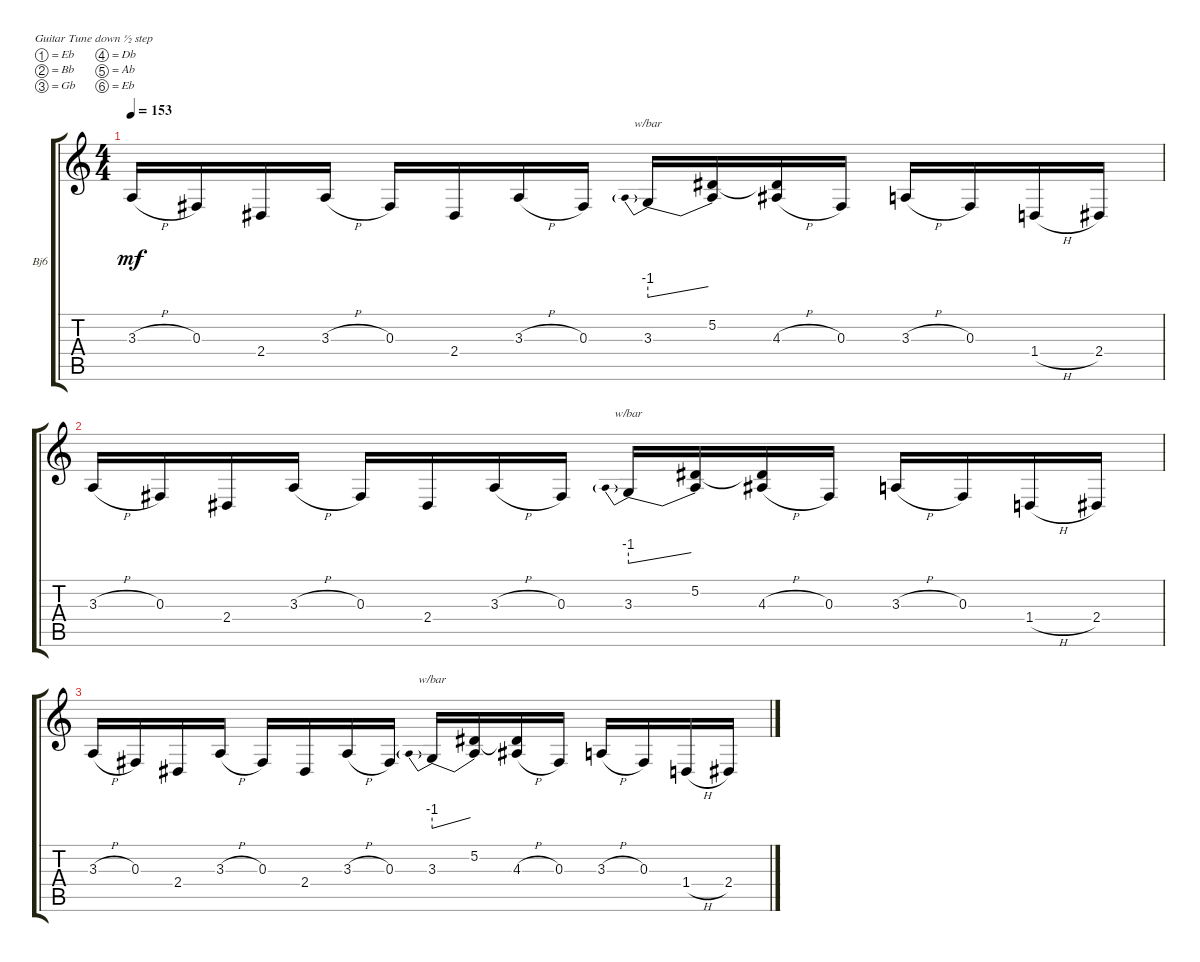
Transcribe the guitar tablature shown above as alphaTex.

\bracketExtendMode groupsimilarinstruments
\firstSystemTrackNameOrientation horizontal
\otherSystemsTrackNameOrientation horizontal
\track ("Soul-Crushing Banjo" "Bj6") {instrument banjo}
\staff {score tabs}
\tuning (Eb4 Bb3 Gb3 Db3 Ab2 Eb2)
\ts (4 4)
\tempo 153
\clef g2
\ks c
3.3{h}.16{dy mf} 0.3.16 2.4.16 3.3{h}.16 0.3.16 2.4.16 3.3{h}.16 0.3.16 3.3.16{tbe (predivedive default 0 -4 30 0)} (5.2 3.3{t}).16 (4.3{h} 5.2{t}).16 0.3.16 3.3{h}.16 0.3.16 1.4{h}.16 2.4.16 |
3.3{h}.16 0.3.16 2.4.16 3.3{h}.16 0.3.16 2.4.16 3.3{h}.16 0.3.16 3.3.16{tbe (predivedive default 0 -4 30 0)} (5.2 3.3{t}).16 (4.3{h} 5.2{t}).16 0.3.16 3.3{h}.16 0.3.16 1.4{h}.16 2.4.16 |
3.3{h}.16 0.3.16 2.4.16 3.3{h}.16 0.3.16 2.4.16 3.3{h}.16 0.3.16 3.3.16{tbe (predivedive default 0 -4 30 0)} (5.2 3.3{t}).16 (4.3{h} 5.2{t}).16 0.3.16 3.3{h}.16 0.3.16 1.4{h}.16 2.4.16
